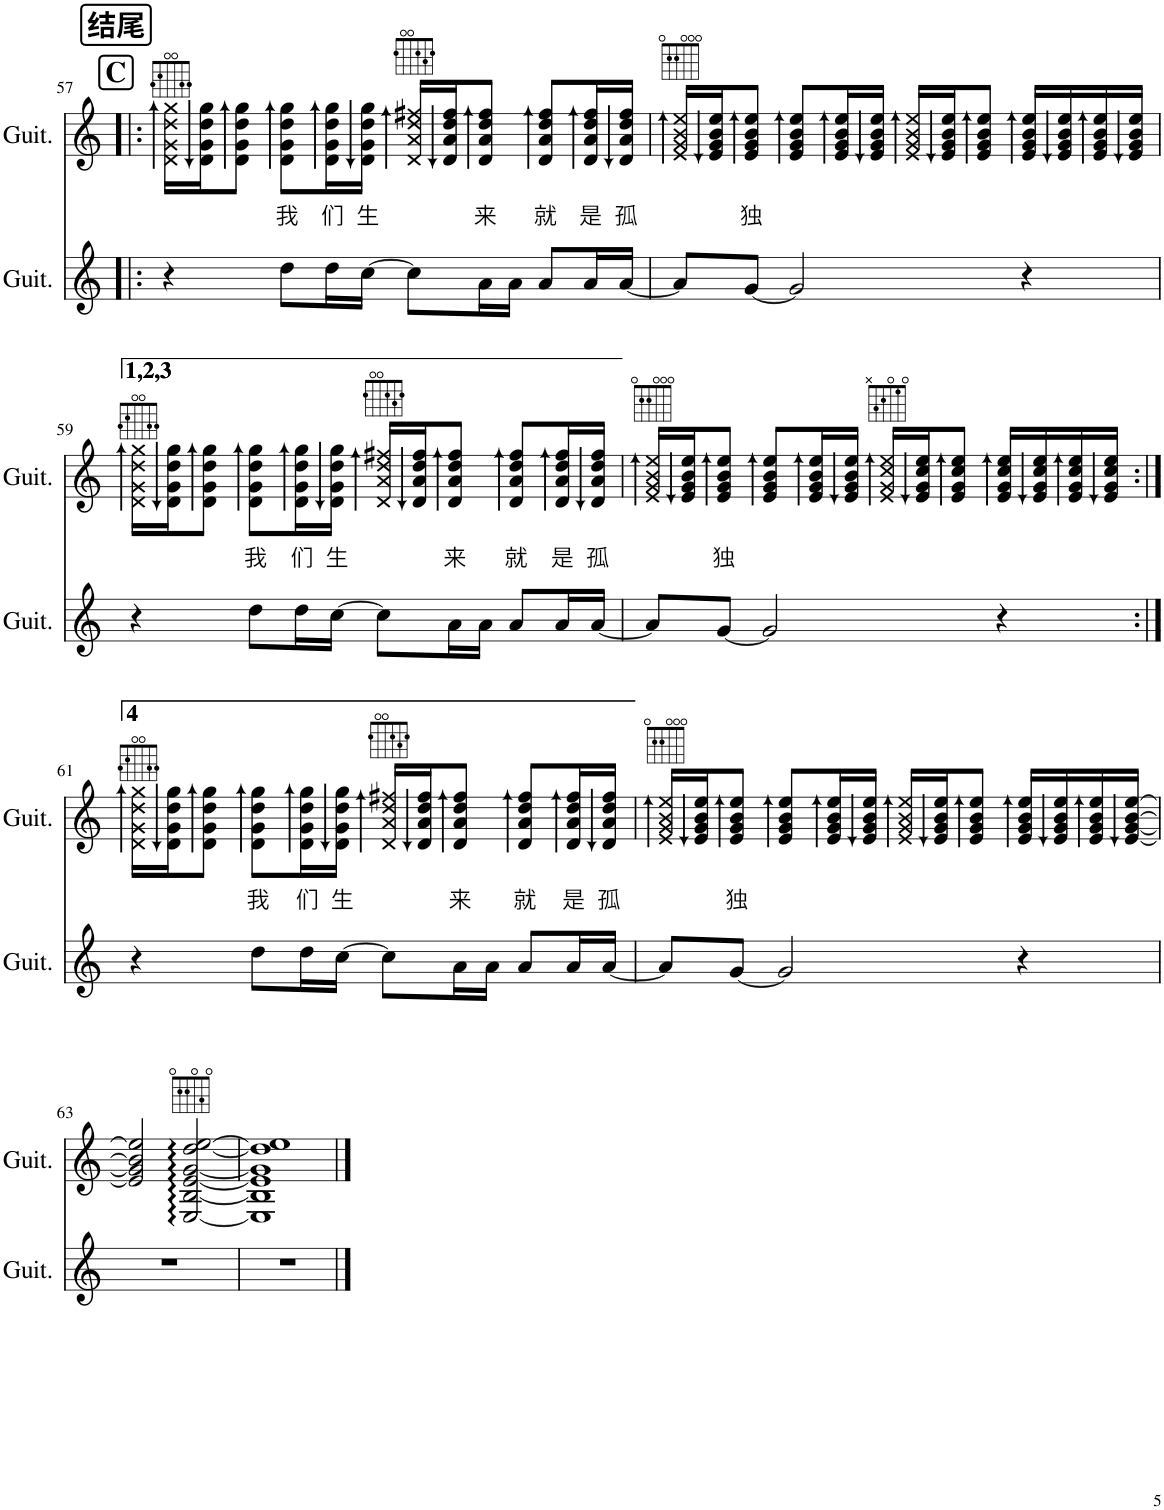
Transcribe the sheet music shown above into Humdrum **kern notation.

**kern	**kern	**text
*part2	*part1	*part1
*staff2	*staff1	*staff1
*I"Guitar	*I"Guitar	*
*I'Guit.	*I'Guit.	*
!!LO:PB:g=z
*clefG2	*clefG2	*
*Trd7c12	*Trd7c12	*
*k[]	*k[]	*
*M4/4	*M4/4	*
!!LO:REH:place=s1:a:B:cj:fs=14:t=结尾
!!LO:REH:place=s1:a:B:cj:fs=14:t=C
=57!|:	=57!|:	=57!|:
4r	16d\ 16g\ 16dd\ 16gg\LL	.
.	16d\ 16g\ 16dd\ 16gg\J	.
.	8d\ 8g\ 8dd\ 8gg\J	.
!	!	!LO:LY:b
8dd\L	8d\ 8g\ 8dd\ 8gg\L	我
!	!	!LO:LY:b
16dd\L	16d\ 16g\ 16dd\ 16gg\L	们
!	!	!LO:LY:b
[16cc\JJ	16d\ 16g\ 16dd\ 16gg\JJ	生
8cc\L]	16d/ 16a/ 16dd/ 16ff#X/LL	.
.	16d/ 16a/ 16dd/ 16ff#/J	.
!	!	!LO:LY:b
16a\L	8d/ 8a/ 8dd/ 8ff#/J	来
16a\JJ	.	.
!	!	!LO:LY:b
8a/L	8d/ 8a/ 8dd/ 8ff#/L	就
!	!	!LO:LY:b
16a/L	16d/ 16a/ 16dd/ 16ff#/L	是
!	!	!LO:LY:b
[16a/JJ	16d/ 16a/ 16dd/ 16ff#/JJ	孤
=58	=58	=58
8a/L]	16e/ 16g/ 16b/ 16ee/LL	.
.	16e/ 16g/ 16b/ 16ee/J	.
!	!	!LO:LY:b
[8g/J	8e/ 8g/ 8b/ 8ee/J	独
2g/]	8e/ 8g/ 8b/ 8ee/L	.
.	16e/ 16g/ 16b/ 16ee/L	.
.	16e/ 16g/ 16b/ 16ee/JJ	.
.	16e/ 16g/ 16b/ 16ee/LL	.
.	16e/ 16g/ 16b/ 16ee/J	.
.	8e/ 8g/ 8b/ 8ee/J	.
4r	16e/ 16g/ 16b/ 16ee/LL	.
.	16e/ 16g/ 16b/ 16ee/	.
.	16e/ 16g/ 16b/ 16ee/	.
.	16e/ 16g/ 16b/ 16ee/JJ	.
!!LO:LB:g=z
=59	=59	=59
4r	16d\ 16g\ 16dd\ 16gg\LL	.
.	16d\ 16g\ 16dd\ 16gg\J	.
.	8d\ 8g\ 8dd\ 8gg\J	.
!	!	!LO:LY:b
8dd\L	8d\ 8g\ 8dd\ 8gg\L	我
!	!	!LO:LY:b
16dd\L	16d\ 16g\ 16dd\ 16gg\L	们
!	!	!LO:LY:b
[16cc\JJ	16d\ 16g\ 16dd\ 16gg\JJ	生
8cc\L]	16d/ 16a/ 16dd/ 16ff#X/LL	.
.	16d/ 16a/ 16dd/ 16ff#/J	.
!	!	!LO:LY:b
16a\L	8d/ 8a/ 8dd/ 8ff#/J	来
16a\JJ	.	.
!	!	!LO:LY:b
8a/L	8d/ 8a/ 8dd/ 8ff#/L	就
!	!	!LO:LY:b
16a/L	16d/ 16a/ 16dd/ 16ff#/L	是
!	!	!LO:LY:b
[16a/JJ	16d/ 16a/ 16dd/ 16ff#/JJ	孤
=60	=60	=60
8a/L]	16e/ 16g/ 16b/ 16ee/LL	.
.	16e/ 16g/ 16b/ 16ee/J	.
!	!	!LO:LY:b
[8g/J	8e/ 8g/ 8b/ 8ee/J	独
2g/]	8e/ 8g/ 8b/ 8ee/L	.
.	16e/ 16g/ 16b/ 16ee/L	.
.	16e/ 16g/ 16b/ 16ee/JJ	.
.	16e/ 16g/ 16cc/ 16ee/LL	.
.	16e/ 16g/ 16cc/ 16ee/J	.
.	8e/ 8g/ 8cc/ 8ee/J	.
4r	16e/ 16g/ 16cc/ 16ee/LL	.
.	16e/ 16g/ 16cc/ 16ee/	.
.	16e/ 16g/ 16cc/ 16ee/	.
.	16e/ 16g/ 16cc/ 16ee/JJ	.
!!LO:LB:g=z
=61:|!	=61:|!	=61:|!
4r	16d\ 16g\ 16dd\ 16gg\LL	.
.	16d\ 16g\ 16dd\ 16gg\J	.
.	8d\ 8g\ 8dd\ 8gg\J	.
!	!	!LO:LY:b
8dd\L	8d\ 8g\ 8dd\ 8gg\L	我
!	!	!LO:LY:b
16dd\L	16d\ 16g\ 16dd\ 16gg\L	们
!	!	!LO:LY:b
[16cc\JJ	16d\ 16g\ 16dd\ 16gg\JJ	生
8cc\L]	16d/ 16a/ 16dd/ 16ff#X/LL	.
.	16d/ 16a/ 16dd/ 16ff#/J	.
!	!	!LO:LY:b
16a\L	8d/ 8a/ 8dd/ 8ff#/J	来
16a\JJ	.	.
!	!	!LO:LY:b
8a/L	8d/ 8a/ 8dd/ 8ff#/L	就
!	!	!LO:LY:b
16a/L	16d/ 16a/ 16dd/ 16ff#/L	是
!	!	!LO:LY:b
[16a/JJ	16d/ 16a/ 16dd/ 16ff#/JJ	孤
=62	=62	=62
8a/L]	16e/ 16g/ 16b/ 16ee/LL	.
.	16e/ 16g/ 16b/ 16ee/J	.
!	!	!LO:LY:b
[8g/J	8e/ 8g/ 8b/ 8ee/J	独
2g/]	8e/ 8g/ 8b/ 8ee/L	.
.	16e/ 16g/ 16b/ 16ee/L	.
.	16e/ 16g/ 16b/ 16ee/JJ	.
.	16e/ 16g/ 16b/ 16ee/LL	.
.	16e/ 16g/ 16b/ 16ee/J	.
.	8e/ 8g/ 8b/ 8ee/J	.
4r	16e/ 16g/ 16b/ 16ee/LL	.
.	16e/ 16g/ 16b/ 16ee/	.
.	16e/ 16g/ 16b/ 16ee/	.
.	[16e/ [16g/ [16b/ [16ee/JJ	.
!!LO:LB:g=z
=63	=63	=63
1r	2e/] 2g/] 2b/] 2ee/]	.
.	[2E/ [2B/ [2e/ [2g/ [2dd/ [2ee/	.
=64	=64	=64
1r	1E] 1B] 1e] 1g] 1dd] 1ee]	.
==	==	==
*-	*-	*-
